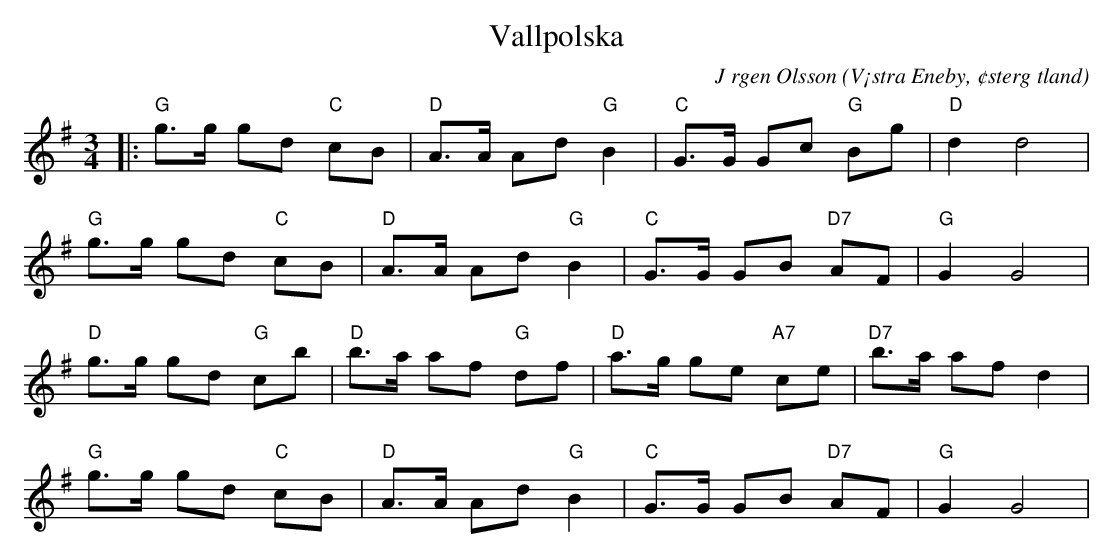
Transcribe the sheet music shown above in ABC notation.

X:1
T:Vallpolska
C:J rgen Olsson
O:V¡stra Eneby, ¢sterg tland
M:3/4
L:1/8
K:G
V:1
|:"G"g>g gd "C" cB| "D"A>A Ad "G"B2|"C"G>G Gc "G" Bg|"D"d2 d4|
"G"g>g gd "C" cB| "D"A>A Ad "G"B2|"C"G>G GB "D7" AF|"G"G2 G4|
"D"g>g gd "G" cb| "D"b>a af "G"df|"D"a>g ge "A7" ce|"D7"b>a af d2|
"G"g>g gd "C" cB| "D"A>A Ad "G"B2|"C"G>G GB "D7" AF|"G"G2 G4|
V:2
